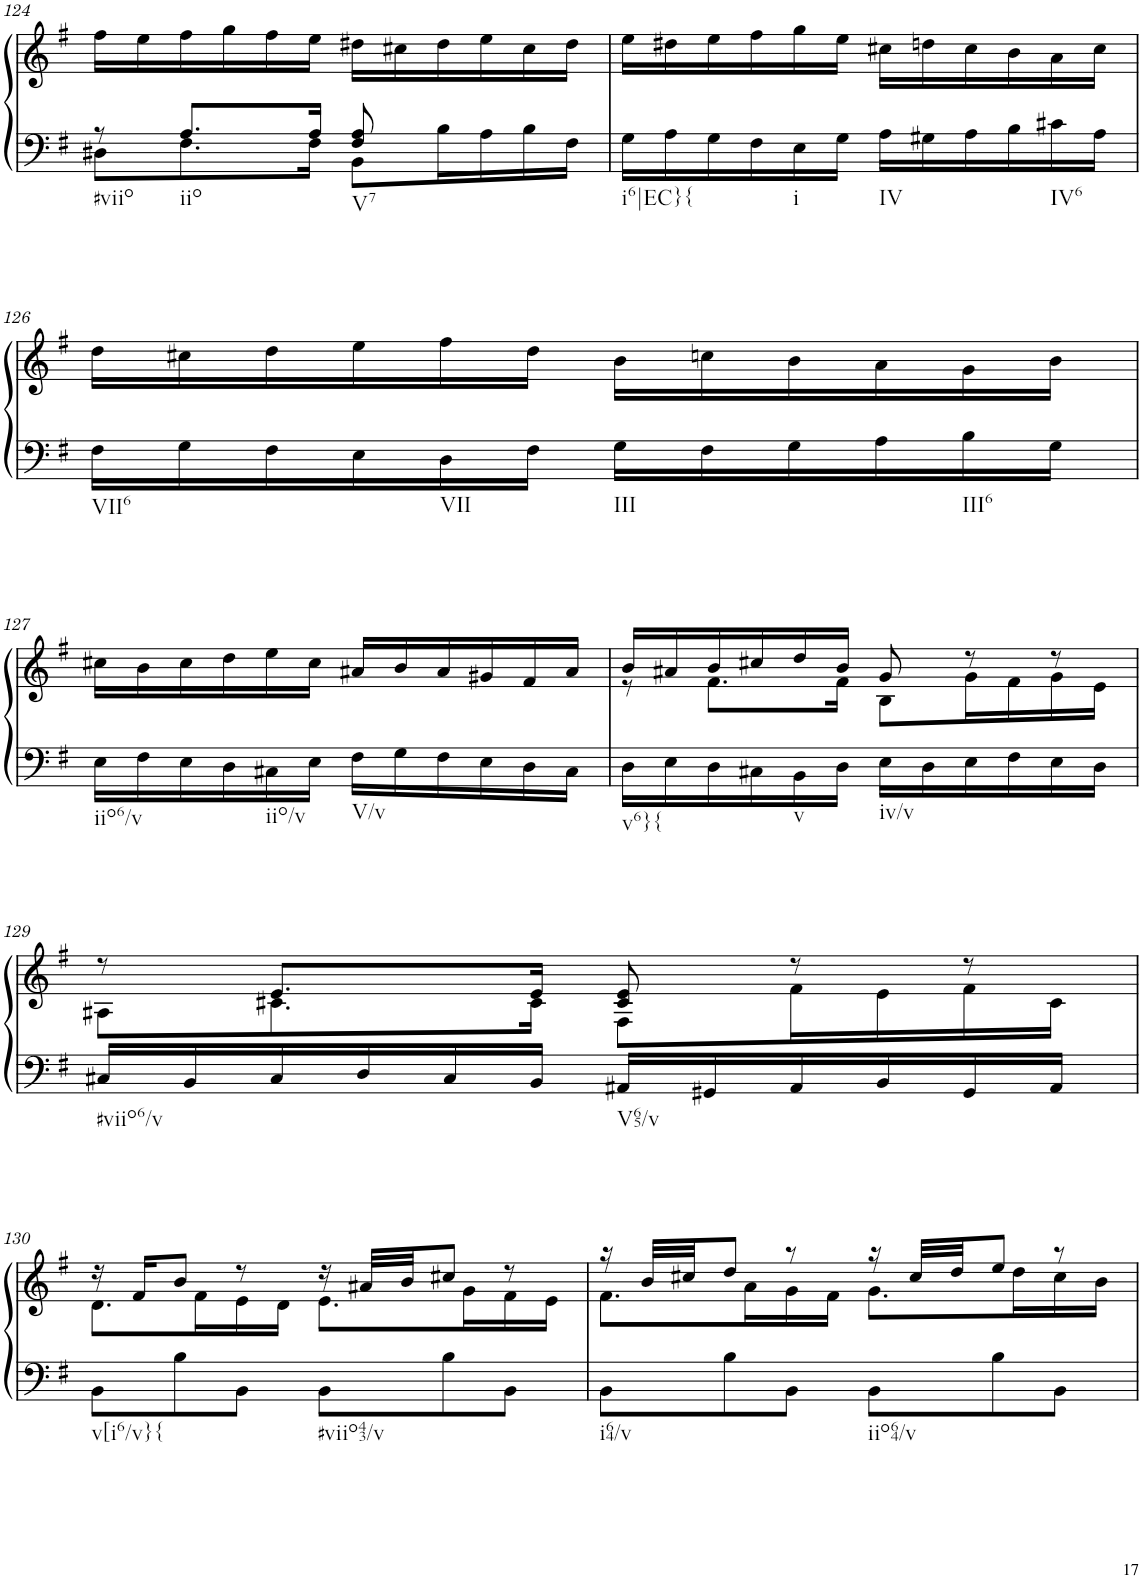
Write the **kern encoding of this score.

**kern	**kern
*part1	*part1
*staff2	*staff1
*I"unbenannt9	*
!!LO:PB:g=z
*clefF4	*clefG2
*k[f#]	*k[f#]
*M6/8	*M6/8
=124	=124
*^	*^
!LO:TX:b:t=#viio	!	!	!
8r	8D#X\L	2.ryy	16ff#\LL
.	.	.	16ee\
!LO:TX:b:t=iio	!	!	!
8.A/L	8.F#\	.	16ff#\
.	.	.	16gg\
.	.	.	16ff#\
16A/Jk	16F#\Jk	.	16ee\JJ
!LO:TX:b:t=V7	!	!	!
8F#/ 8A/	8BB\L	.	16dd#X\LL
.	.	.	16cc#X\
8ryy	16B\L	.	16dd#\
.	16A\	.	16ee\
8ryy	16B\	.	16cc#\
.	16F#\JJ	.	16dd#\JJ
=125	=125	=125	=125
!LO:TX:b:t=i6|EC}{	!	!	!
!LO:TX:b:t=i	!	!	!
!LO:TX:b:t=IV	!	!	!
!LO:TX:b:t=IV6	!	!	!
2.ryy	16G\LL	2.ryy	16ee\LL
.	16A\	.	16dd#X\
.	16G\	.	16ee\
.	16F#\	.	16ff#\
.	16E\	.	16gg\
.	16G\JJ	.	16ee\JJ
.	16A\LL	.	16cc#X\LL
.	16G#X\	.	16ddn\
.	16A\	.	16cc#\
.	16B\	.	16b\
.	16c#X\	.	16a\
.	16A\JJ	.	16cc#\JJ
!!LO:LB:g=z	!!
=126	=126	=126	=126
!LO:TX:b:t=VII6	!	!	!
*v	*v	*	*
16F#\LL	2.ryy	16dd\LL
16G\	.	16cc#X\
16F#\	.	16dd\
16E\	.	16ee\
!LO:TX:b:t=VII	!	!
16D\	.	16ff#\
16F#\JJ	.	16dd\JJ
!LO:TX:b:t=III	!	!
16G\LL	.	16b\LL
16F#\	.	16ccn\
16G\	.	16b\
16A\	.	16a\
!LO:TX:b:t=III6	!	!
16B\	.	16g\
16G\JJ	.	16b\JJ
!!LO:LB:g=z	!!
=127	=127	=127
!LO:TX:b:t=iio6/v	!	!
16E\LL	4ryy	16cc#X\LL
16F#\	.	16b\
16E\	.	16cc#\
16D\	.	16dd\
!LO:TX:b:t=iio/v	!	!
16C#X\	8ryy	16ee\
16E\JJ	.	16cc#\JJ
!LO:TX:b:t=V/v	!	!
16F#\LL	16a#X/LL	4.ryy
16G\	16b/	.
16F#\	16a#/	.
16E\	16g#X/	.
16D\	16f#/	.
16C#\JJ	16a#/JJ	.
=128	=128	=128
!LO:TX:b:t=v6}{	!	!
16D\LL	16b/LL	8r
16E\	16a#X/	.
16D\	16b/	8.f#\L
16C#X\	16cc#X/	.
!LO:TX:b:t=v	!	!
16BB\	16dd/	.
16D\JJ	16b/JJ	16f#\Jk
!LO:TX:b:t=iv/v	!	!
16E\LL	8g/	8B\L
16D\	.	.
16E\	8r	16g\L
16F#\	.	16f#\
16E\	8r	16g\
16D\JJ	.	16e\JJ
!!LO:LB:g=z	!!
=129	=129	=129
!LO:TX:b:t=#viio6/v	!	!
16C#X/LL	8r	8A#X\L
16BB/	.	.
16C#/	8.e/L	8.c#X\
16D/	.	.
16C#/	.	.
16BB/JJ	16e/Jk	16c#\Jk
!LO:TX:b:t=V65/v	!	!
16AA#X/LL	8c#/ 8e/	8F#\L
16GG#X/	.	.
16AA#/	8r	16f#\L
16BB/	.	16e\
16GG#/	8r	16f#\
16AA#/JJ	.	16c#\JJ
!!LO:LB:g=z	!!
=130	=130	=130
!LO:TX:b:t=v[i6/v}{	!	!
8BB\L	16r	8.d\L
.	16f#/KL	.
8B\	8b/J	.
.	.	16f#\L
8BB\J	8r	16e\
.	.	16d\JJ
!LO:TX:b:t=#viio43/v	!	!
8BB\L	16r	8.e\L
.	32a#X/LLL	.
.	32b/JJ	.
8B\	8cc#X/J	.
.	.	16g\L
8BB\J	8r	16f#\
.	.	16e\JJ
=131	=131	=131
!LO:TX:b:t=i64/v	!	!
8BB\L	16r	8.f#\L
.	32b/LLL	.
.	32cc#X/JJ	.
8B\	8dd/J	.
.	.	16a\L
8BB\J	8r	16g\
.	.	16f#\JJ
!LO:TX:b:t=iio64/v	!	!
8BB\L	16r	8.g\L
.	32cc#/LLL	.
.	32dd/JJ	.
8B\	8ee/J	.
.	.	16dd\L
8BB\J	8r	16cc#\
.	.	16b\JJ
*	*v	*v
=	=
*-	*-
